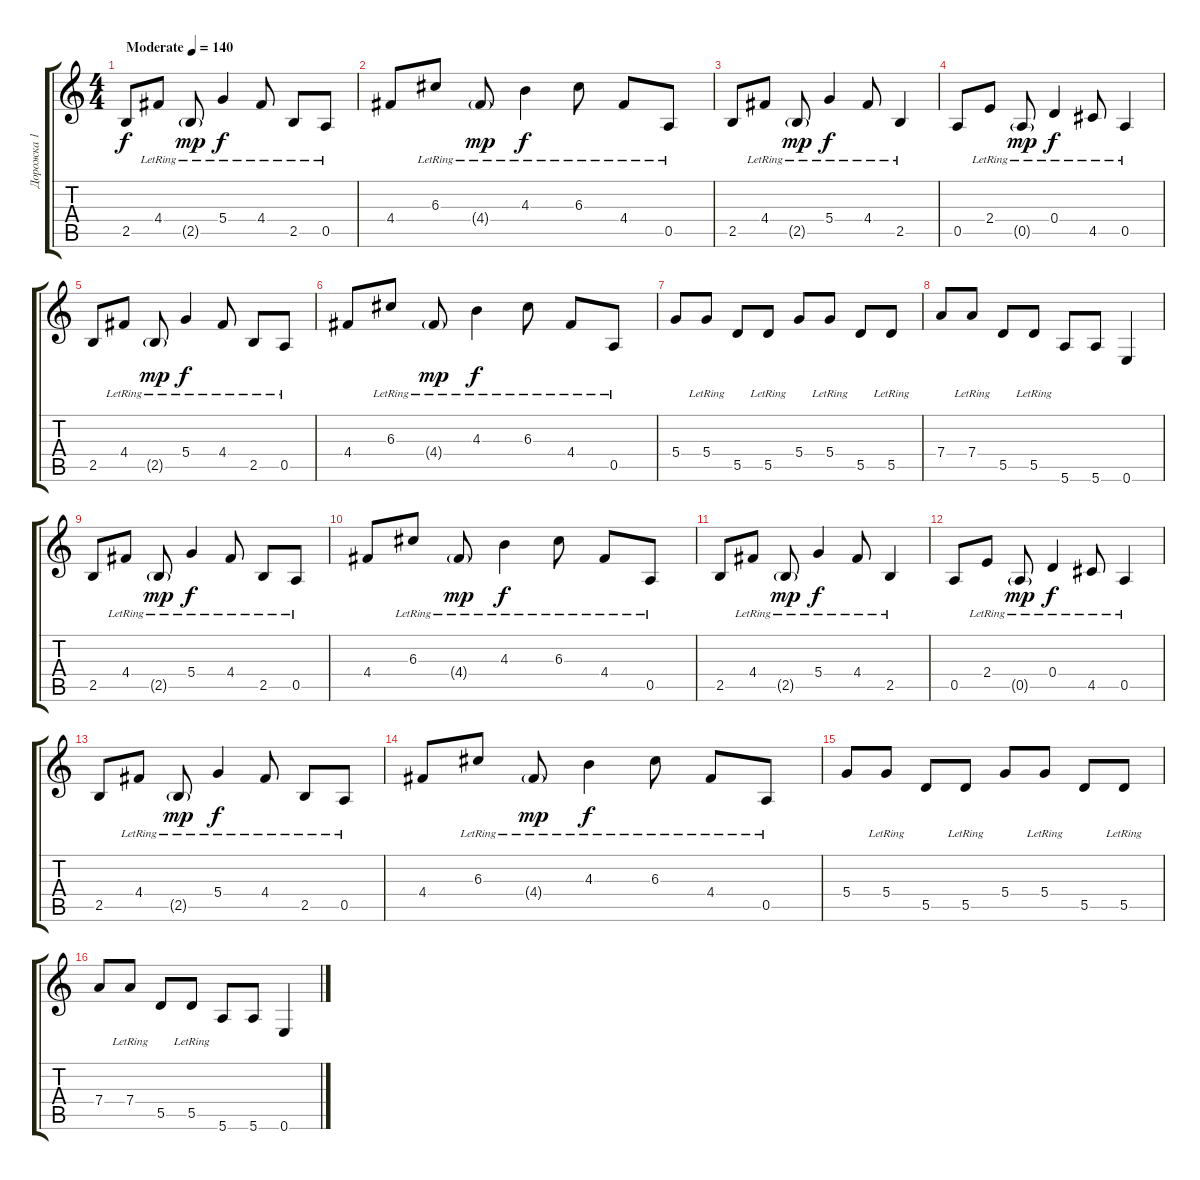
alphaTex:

\track ("Дорожка 1" "Дорожка 1") {instrument acousticguitarsteel}
\staff {score tabs}
\tuning (E4 B3 G3 D3 A2 E2) {hide}
\ts (4 4)
\tempo (140 "Moderate")
\clef g2
\ks c
2.5.8{dy f instrument acousticguitarsteel} 4.4{lr}.8 2.5{g lr}.8{dy mp} 5.4{lr}.4{dy f} 4.4{lr}.8 2.5{lr}.8 0.5{lr}.8 |
4.4.8 6.3{lr}.8 4.4{g lr}.8{dy mp} 4.3{lr}.4{dy f} 6.3{lr}.8 4.4{lr}.8 0.5{lr}.8 |
2.5.8 4.4{lr}.8 2.5{g lr}.8{dy mp} 5.4{lr}.4{dy f} 4.4{lr}.8 2.5{lr}.4 |
0.5.8 2.4{lr}.8 0.5{g lr}.8{dy mp} 0.4{lr}.4{dy f} 4.5{lr}.8 0.5{lr}.4 |
2.5.8 4.4{lr}.8 2.5{g lr}.8{dy mp} 5.4{lr}.4{dy f} 4.4{lr}.8 2.5{lr}.8 0.5{lr}.8 |
4.4.8 6.3{lr}.8 4.4{g lr}.8{dy mp} 4.3{lr}.4{dy f} 6.3{lr}.8 4.4{lr}.8 0.5{lr}.8 |
5.4.8 5.4{lr}.8 5.5.8 5.5{lr}.8 5.4.8 5.4{lr}.8 5.5.8 5.5{lr}.8 |
7.4.8 7.4{lr}.8 5.5.8 5.5{lr}.8 5.6.8 5.6.8 0.6.4 |
2.5.8 4.4{lr}.8 2.5{g lr}.8{dy mp} 5.4{lr}.4{dy f} 4.4{lr}.8 2.5{lr}.8 0.5{lr}.8 |
4.4.8 6.3{lr}.8 4.4{g lr}.8{dy mp} 4.3{lr}.4{dy f} 6.3{lr}.8 4.4{lr}.8 0.5{lr}.8 |
2.5.8 4.4{lr}.8 2.5{g lr}.8{dy mp} 5.4{lr}.4{dy f} 4.4{lr}.8 2.5{lr}.4 |
0.5.8 2.4{lr}.8 0.5{g lr}.8{dy mp} 0.4{lr}.4{dy f} 4.5{lr}.8 0.5{lr}.4 |
2.5.8 4.4{lr}.8 2.5{g lr}.8{dy mp} 5.4{lr}.4{dy f} 4.4{lr}.8 2.5{lr}.8 0.5{lr}.8 |
4.4.8 6.3{lr}.8 4.4{g lr}.8{dy mp} 4.3{lr}.4{dy f} 6.3{lr}.8 4.4{lr}.8 0.5{lr}.8 |
5.4.8 5.4{lr}.8 5.5.8 5.5{lr}.8 5.4.8 5.4{lr}.8 5.5.8 5.5{lr}.8 |
7.4.8 7.4{lr}.8 5.5.8 5.5{lr}.8 5.6.8 5.6.8 0.6.4
